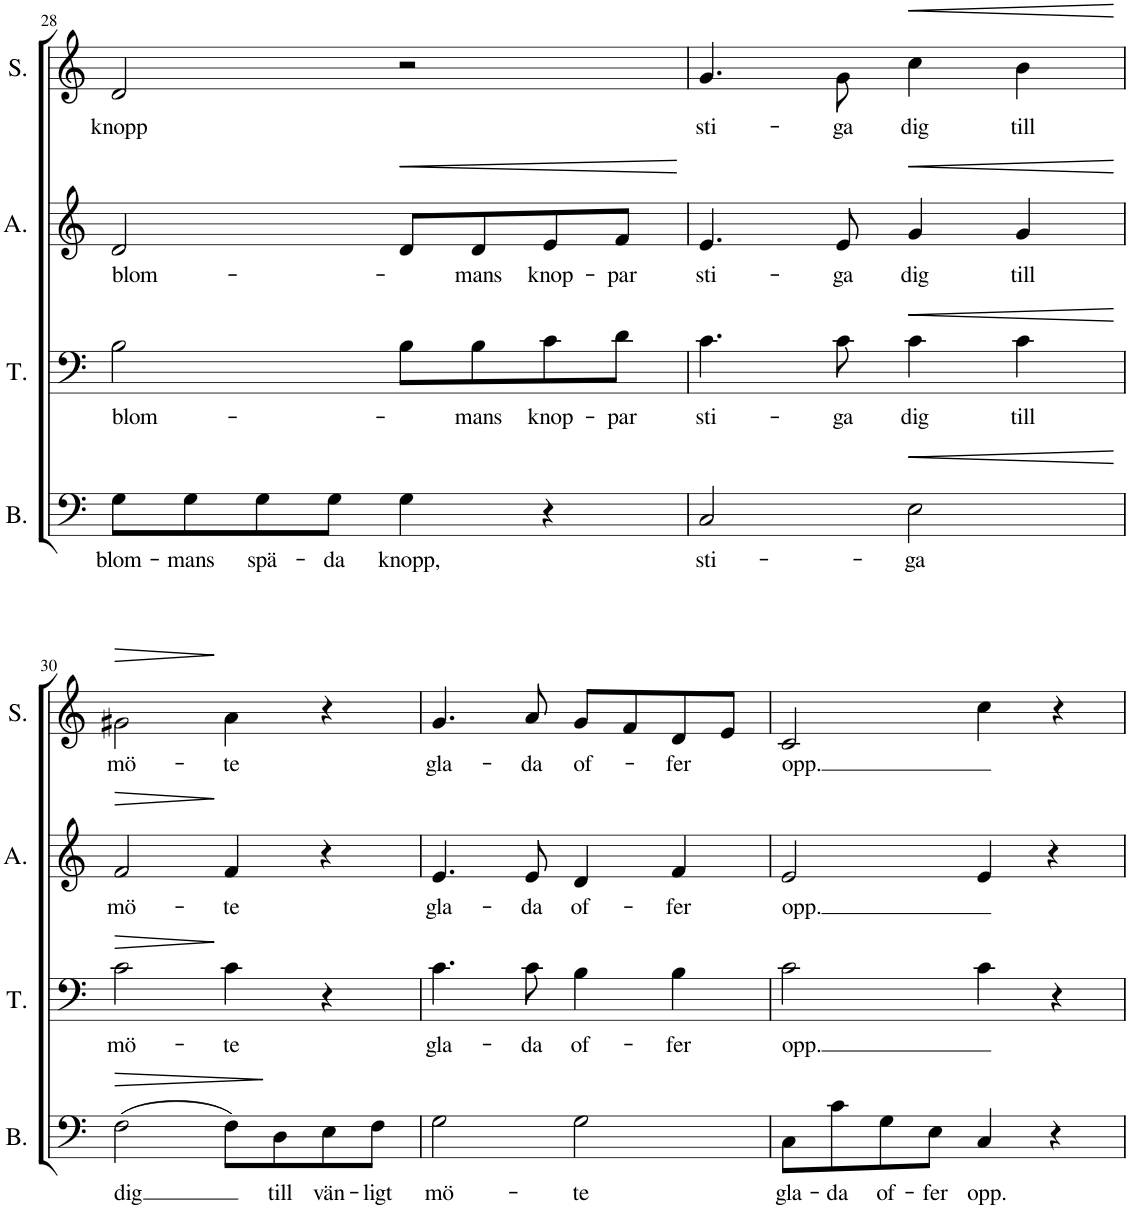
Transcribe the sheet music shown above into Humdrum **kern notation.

**kern	**text	**dynam	**kern	**text	**dynam	**kern	**text	**dynam	**kern	**text	**dynam
*part4	*part4	*part4	*part3	*part3	*part3	*part2	*part2	*part2	*part1	*part1	*part1
*staff4	*staff4	*staff4	*staff3	*staff3	*staff3	*staff2	*staff2	*staff2	*staff1	*staff1	*staff1
*I"Bass	*	*	*I"Tenor	*	*	*I"Alto	*	*	*I"Soprano	*	*
*I'B.	*	*	*I'T.	*	*	*I'A.	*	*	*I'S.	*	*
!!LO:PB:g=z
*clefF4	*	*	*clefF4	*	*	*clefG2	*	*	*clefG2	*	*
*k[]	*	*	*k[]	*	*	*k[]	*	*	*k[]	*	*
*M4/4	*	*	*M4/4	*	*	*M4/4	*	*	*M4/4	*	*
*met(c)	*	*	*met(c)	*	*	*met(c)	*	*	*met(c)	*	*
=28	=28	=28	=28	=28	=28	=28	=28	=28	=28	=28	=28
!	!LO:LY:b	!	!	!LO:LY:b	!	!	!LO:LY:b	!	!	!LO:LY:b	!
8G\L	blom-	.	2B\	blom-	.	2d/	blom-	.	2d/	knopp	.
!	!LO:LY:b	!	!	!	!	!	!	!	!	!	!
8G\	-mans	.	.	.	.	.	.	.	.	.	.
!	!LO:LY:b	!	!	!	!	!	!	!	!	!	!
8G\	spä-	.	.	.	.	.	.	.	.	.	.
!	!LO:LY:b	!	!	!	!	!	!	!	!	!	!
8G\J	-da	.	.	.	.	.	.	.	.	.	.
!	!LO:LY:b	!	!	!	!	!	!	!LO:HP:b	!	!	!
4G\	knopp,	.	8B\L	.	.	8d/L	.	<	2r	.	.
!	!	!	!	!LO:LY:b	!	!	!LO:LY:b	!	!	!	!
.	.	.	8B\	-mans	.	8d/	-mans	.	.	.	.
!	!	!	!	!LO:LY:b	!	!	!LO:LY:b	!	!	!	!
4r	.	.	8c\	knop-	.	8e/	knop-	.	.	.	.
!	!	!	!	!LO:LY:b	!	!	!LO:LY:b	!	!	!	!
.	.	.	8d\J	-par	.	8f/J	-par	.	.	.	.
.	.	.	.	.	.	.	.	[	.	.	.
=29	=29	=29	=29	=29	=29	=29	=29	=29	=29	=29	=29
!	!LO:LY:b	!	!	!LO:LY:b	!	!	!LO:LY:b	!	!	!LO:LY:b	!
2C/	sti-	.	4.c\	sti-	.	4.e/	sti-	.	4.g/	sti-	.
!	!	!	!	!LO:LY:b	!	!	!LO:LY:b	!	!	!LO:LY:b	!
.	.	.	8c\	-ga	.	8e/	-ga	.	8g\	-ga	.
!	!LO:LY:b	!LO:HP:b	!	!LO:LY:b	!LO:HP:b	!	!LO:LY:b	!LO:HP:b	!	!LO:LY:b	!LO:HP:b
2E\	-ga	<	4c\	dig	<	4g/	dig	<	4cc\	dig	<
!	!	!	!	!LO:LY:b	!	!	!LO:LY:b	!	!	!LO:LY:b	!
.	.	.	4c\	till	.	4g/	till	.	4b\	till	.
.	.	[	.	.	[	.	.	[	.	.	[
!!LO:LB:g=z
=30	=30	=30	=30	=30	=30	=30	=30	=30	=30	=30	=30
!	!LO:LY:b	!LO:HP:b	!	!LO:LY:b	!LO:HP:b	!	!LO:LY:b	!LO:HP:b	!	!LO:LY:b	!LO:HP:b
(2F\	dig	>	2c\	mö-	>	2f/	mö-	>	2g#X\	mö-	>
!	!	!	!	!LO:LY:b	!	!	!LO:LY:b	!	!	!LO:LY:b	!
8F\L)	.	.	4c\	-te	]	4f/	-te	]	4a\	-te	]
!	!LO:LY:b	!	!	!	!	!	!	!	!	!	!
8D\	till	]	.	.	.	.	.	.	.	.	.
!	!LO:LY:b	!	!	!	!	!	!	!	!	!	!
8E\	vän-	.	4r	.	.	4r	.	.	4r	.	.
!	!LO:LY:b	!	!	!	!	!	!	!	!	!	!
8F\J	-ligt	.	.	.	.	.	.	.	.	.	.
=31	=31	=31	=31	=31	=31	=31	=31	=31	=31	=31	=31
!	!LO:LY:b	!	!	!LO:LY:b	!	!	!LO:LY:b	!	!	!LO:LY:b	!
2G\	mö-	.	4.c\	gla-	.	4.e/	gla-	.	4.g/	gla-	.
!	!	!	!	!LO:LY:b	!	!	!LO:LY:b	!	!	!LO:LY:b	!
.	.	.	8c\	-da	.	8e/	-da	.	8a/	-da	.
!	!LO:LY:b	!	!	!LO:LY:b	!	!	!LO:LY:b	!	!	!LO:LY:b	!
2G\	-te	.	4B\	of-	.	4d/	of-	.	8g/L	of-	.
.	.	.	.	.	.	.	.	.	8f/	.	.
!	!	!	!	!LO:LY:b	!	!	!LO:LY:b	!	!	!LO:LY:b	!
.	.	.	4B\	-fer	.	4f/	-fer	.	8d/	-fer	.
.	.	.	.	.	.	.	.	.	8e/J	.	.
=32	=32	=32	=32	=32	=32	=32	=32	=32	=32	=32	=32
!	!LO:LY:b	!	!	!LO:LY:b	!	!	!LO:LY:b	!	!	!LO:LY:b	!
8C\L	gla-	.	2c\	opp.	.	2e/	opp.	.	2c/	opp.	.
!	!LO:LY:b	!	!	!	!	!	!	!	!	!	!
8c\	-da	.	.	.	.	.	.	.	.	.	.
!	!LO:LY:b	!	!	!	!	!	!	!	!	!	!
8G\	of-	.	.	.	.	.	.	.	.	.	.
!	!LO:LY:b	!	!	!	!	!	!	!	!	!	!
8E\J	-fer	.	.	.	.	.	.	.	.	.	.
!	!LO:LY:b	!	!	!	!	!	!	!	!	!	!
4C/	opp.	.	4c\	.	.	4e/	.	.	4cc\	.	.
4r	.	.	4r	.	.	4r	.	.	4r	.	.
=	=	=	=	=	=	=	=	=	=	=	=
*-	*-	*-	*-	*-	*-	*-	*-	*-	*-	*-	*-
